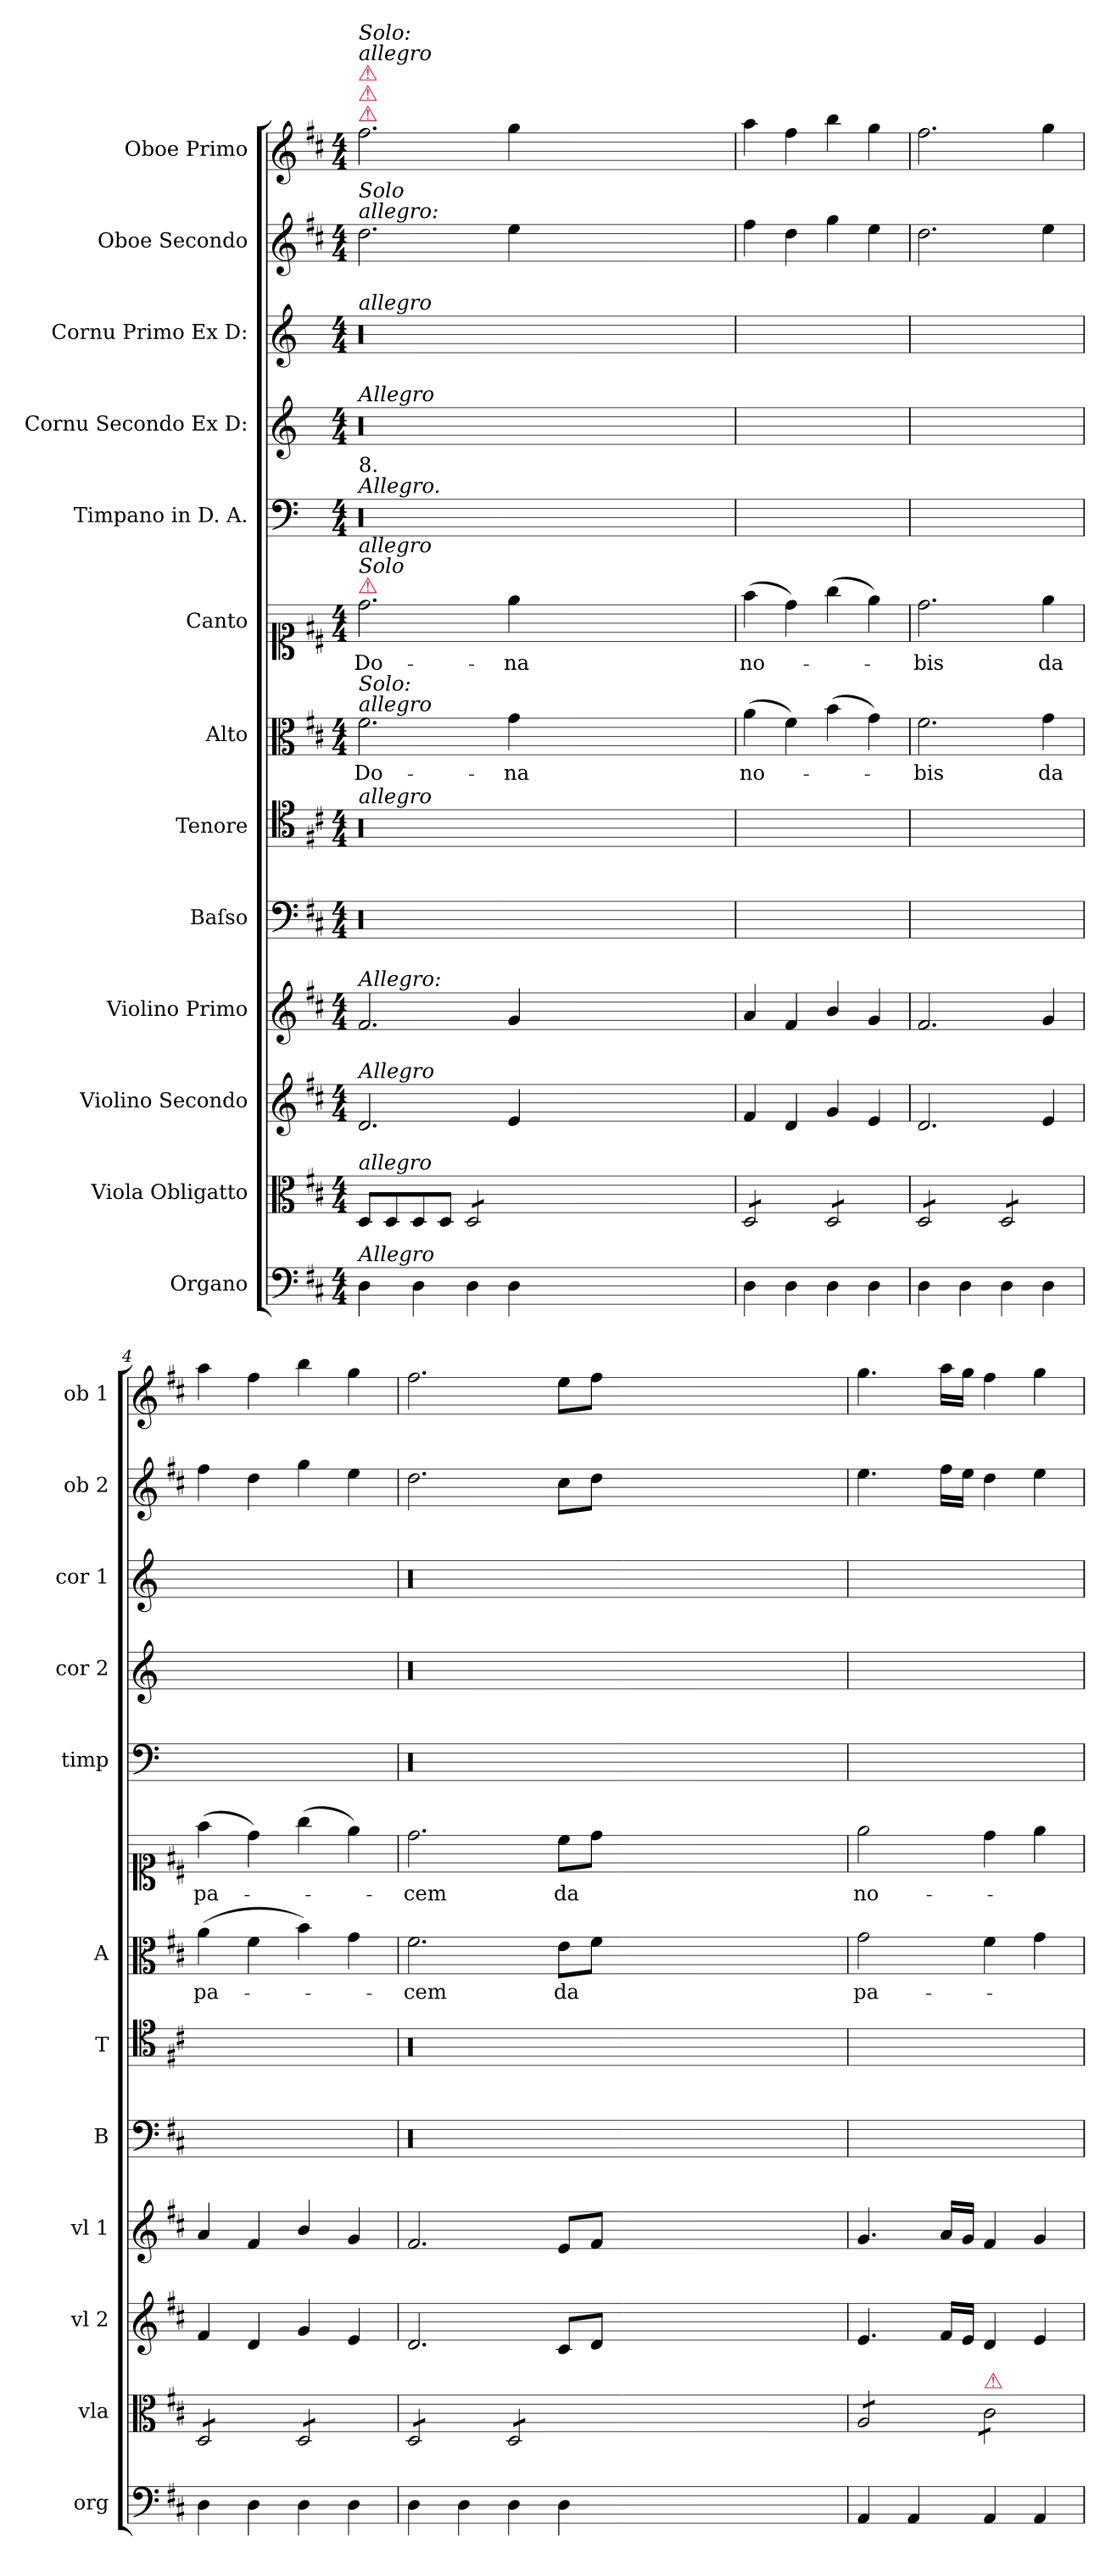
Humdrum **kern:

**kern	**dynam	**kern	**dynam	**kern	**dynam	**kern	**dynam	**kern	**kern	**kern	**text	**kern	**text	**kern	**kern	**kern	**kern	**kern
*part13	*part13	*part12	*part12	*part11	*part11	*part10	*part10	*part9	*part8	*part7	*part7	*part6	*part6	*part5	*part4	*part3	*part2	*part1
*staff13	*staff13	*staff12	*staff12	*staff11	*staff11	*staff10	*staff10	*staff9	*staff8	*staff7	*staff7	*staff6	*staff6	*staff5	*staff4	*staff3	*staff2	*staff1
*I"Organo	*	*I"Viola Obligatto	*	*I"Violino Secondo	*	*I"Violino Primo	*	*I"Baſso	*I"Tenore	*I"Alto	*	*I"Canto	*	*I"Timpano in D. A.	*I"Cornu Secondo Ex D:	*I"Cornu Primo Ex D:	*I"Oboe Secondo	*I"Oboe Primo
*I'org	*	*I'vla	*	*I'vl 2	*	*I'vl 1	*	*I'B	*I'T	*I'A	*	*	*	*I'timp	*I'cor 2	*I'cor 1	*I'ob 2	*I'ob 1
*clefF4	*	*clefC3	*	*clefG2	*	*clefG2	*	*clefF4	*clefC4	*clefC3	*	*clefC1	*	*clefF4	*clefG2	*clefG2	*clefG2	*clefG2
*	*	*	*	*	*	*	*	*	*	*	*	*	*	*	*ITrd6c10	*ITrd6c10	*	*
*k[f#c#]	*	*k[f#c#]	*	*k[f#c#]	*	*k[f#c#]	*	*k[f#c#]	*k[f#c#]	*k[f#c#]	*	*k[f#c#]	*	*k[]	*k[f#c#]	*k[f#c#]	*k[f#c#]	*k[f#c#]
*D:	*	*D:	*	*D:	*	*D:	*	*D:	*D:	*D:	*	*D:	*	*	*	*	*D:	*D:
*M4/4	*	*M4/4	*	*M4/4	*	*M4/4	*	*M4/4	*M4/4	*M4/4	*	*M4/4	*	*M4/4	*M4/4	*M4/4	*M4/4	*M4/4
=1	=1	=1	=1	=1	=1	=1	=1	=1	=1	=1	=1	=1	=1	=1	=1	=1	=1	=1
!	!	!	!	!	!	!	!	!	!	!	!	!	!	!	!	!	!	!LO:TX:a:color=crimson:t=⚠
!	!	!	!	!	!	!	!	!	!	!	!	!	!	!	!	!	!	!LO:TX:a:color=crimson:t=⚠
!	!	!	!	!	!	!	!	!	!	!	!	!	!	!	!	!	!	!LO:TX:a:color=crimson:t=⚠
!	!	!	!	!	!	!	!	!	!	!	!	!	!	!	!	!	!	!LO:TX:a:i:t=allegro
!	!	!	!	!	!	!	!	!	!	!	!	!	!	!	!	!	!	!LO:TX:a:i:t=Solo&colon;
!	!	!	!	!	!	!	!	!	!	!	!	!	!	!	!	!	!LO:TX:a:i:t=allegro&colon;	!
!	!	!	!	!	!	!	!	!	!	!	!	!	!	!	!	!	!LO:TX:a:i:t=Solo	!
!	!	!	!	!	!	!	!	!	!	!	!	!	!	!	!	!LO:TX:a:i:t=allegro	!	!
!	!	!	!	!	!	!	!	!	!	!	!	!	!	!	!LO:TX:a:i:t=Allegro	!	!	!
!	!	!	!	!	!	!	!	!	!	!	!	!	!	!LO:TX:a:i:t=Allegro.	!	!	!	!
!	!	!	!	!	!	!	!	!	!	!	!	!	!	!LO:TX:a:t=8.	!	!	!	!
!	!	!	!	!	!	!	!	!	!	!	!	!LO:TX:a:color=crimson:t=⚠	!	!	!	!	!	!
!	!	!	!	!	!	!	!	!	!	!	!	!LO:TX:a:i:t=Solo	!	!	!	!	!	!
!	!	!	!	!	!	!	!	!	!	!	!	!LO:TX:a:i:t=allegro	!	!	!	!	!	!
!	!	!	!	!	!	!	!	!	!	!LO:TX:a:i:t=allegro	!	!	!	!	!	!	!	!
!	!	!	!	!	!	!	!	!	!	!LO:TX:a:i:t=Solo&colon;	!	!	!	!	!	!	!	!
!	!	!	!	!	!	!	!	!	!LO:TX:a:i:t=allegro	!	!	!	!	!	!	!	!	!
!	!	!	!	!	!	!LO:TX:a:i:t=Allegro&colon;	!	!	!	!	!	!	!	!	!	!	!	!
!	!	!	!	!LO:TX:a:i:t=Allegro	!	!	!	!	!	!	!	!	!	!	!	!	!	!
!	!	!LO:TX:a:i:t=allegro	!	!	!	!	!	!	!	!	!	!	!	!	!	!	!	!
!LO:TX:a:i:t=Allegro	!	!	!	!	!	!	!	!	!	!	!	!	!	!	!	!	!	!
!	!LO:DY:a	!	!LO:DY:a	!	!	!	!	!	!	!	!	!	!	!	!	!	!	!
4D\	pio	8D/L	pio&colon;	2.d/	pio&colon;	2.f#/	pio&colon;	00r	00r	2.f#\	Do-	2.dd\	Do-	00r	00r	00r	2.dd\	2.ff#\
.	.	8D/	.	.	.	.	.	.	.	.	.	.	.	.	.	.	.	.
4D\	.	8D/	.	.	.	.	.	.	.	.	.	.	.	.	.	.	.	.
.	.	8D/J	.	.	.	.	.	.	.	.	.	.	.	.	.	.	.	.
*	*	*tremolo	*	*	*	*	*	*	*	*	*	*	*	*	*	*	*	*
4D\	.	8D/L	.	.	.	.	.	.	.	.	.	.	.	.	.	.	.	.
.	.	8D/	.	.	.	.	.	.	.	.	.	.	.	.	.	.	.	.
4D\	.	8D/	.	4e/	.	4g/	.	.	.	4g\	-na	4ee\	-na	.	.	.	4ee\	4gg\
.	.	8D/J	.	.	.	.	.	.	.	.	.	.	.	.	.	.	.	.
0.ryy	.	0.ryy	.	0.ryy	.	0.ryy	.	.	.	0.ryy	.	0.ryy	.	.	.	.	0.ryy	0.ryy
=2	=2	=2	=2	=2	=2	=2	=2	=2	=2	=2	=2	=2	=2	=2	=2	=2	=2	=2
4D\	.	8D/L	.	4f#/	.	4a/	.	1ryy	1ryy	(4a\	no-	(4ff#\	no-	1ryy	1ryy	1ryy	4ff#\	4aa\
.	.	8D/	.	.	.	.	.	.	.	.	.	.	.	.	.	.	.	.
4D\	.	8D/	.	4d/	.	4f#/	.	.	.	4f#\)	.	4dd\)	.	.	.	.	4dd\	4ff#\
.	.	8D/J	.	.	.	.	.	.	.	.	.	.	.	.	.	.	.	.
4D\	.	8D/L	.	4g/	.	4b/	.	.	.	(4b\	.	(4gg\	.	.	.	.	4gg\	4bb\
.	.	8D/	.	.	.	.	.	.	.	.	.	.	.	.	.	.	.	.
4D\	.	8D/	.	4e/	.	4g/	.	.	.	4g\)	.	4ee\)	.	.	.	.	4ee\	4gg\
.	.	8D/J	.	.	.	.	.	.	.	.	.	.	.	.	.	.	.	.
=3	=3	=3	=3	=3	=3	=3	=3	=3	=3	=3	=3	=3	=3	=3	=3	=3	=3	=3
4D\	.	8D/L	.	2.d/	.	2.f#/	.	1ryy	1ryy	2.f#\	-bis	2.dd\	-bis	1ryy	1ryy	1ryy	2.dd\	2.ff#\
.	.	8D/	.	.	.	.	.	.	.	.	.	.	.	.	.	.	.	.
4D\	.	8D/	.	.	.	.	.	.	.	.	.	.	.	.	.	.	.	.
.	.	8D/J	.	.	.	.	.	.	.	.	.	.	.	.	.	.	.	.
4D\	.	8D/L	.	.	.	.	.	.	.	.	.	.	.	.	.	.	.	.
.	.	8D/	.	.	.	.	.	.	.	.	.	.	.	.	.	.	.	.
4D\	.	8D/	.	4e/	.	4g/	.	.	.	4g\	da	4ee\	da	.	.	.	4ee\	4gg\
.	.	8D/J	.	.	.	.	.	.	.	.	.	.	.	.	.	.	.	.
=4	=4	=4	=4	=4	=4	=4	=4	=4	=4	=4	=4	=4	=4	=4	=4	=4	=4	=4
4D\	.	8D/L	.	4f#/	.	4a/	.	1ryy	1ryy	(4a\	pa-	(4ff#\	pa-	1ryy	1ryy	1ryy	4ff#\	4aa\
.	.	8D/	.	.	.	.	.	.	.	.	.	.	.	.	.	.	.	.
4D\	.	8D/	.	4d/	.	4f#/	.	.	.	4f#\	.	4dd\)	.	.	.	.	4dd\	4ff#\
.	.	8D/J	.	.	.	.	.	.	.	.	.	.	.	.	.	.	.	.
4D\	.	8D/L	.	4g/	.	4b/	.	.	.	4b\)	.	(4gg\	.	.	.	.	4gg\	4bb\
.	.	8D/	.	.	.	.	.	.	.	.	.	.	.	.	.	.	.	.
4D\	.	8D/	.	4e/	.	4g/	.	.	.	4g\	.	4ee\)	.	.	.	.	4ee\	4gg\
.	.	8D/J	.	.	.	.	.	.	.	.	.	.	.	.	.	.	.	.
=5	=5	=5	=5	=5	=5	=5	=5	=5	=5	=5	=5	=5	=5	=5	=5	=5	=5	=5
4D\	.	8D/L	.	2.d/	.	2.f#/	.	00r	00r	2.f#\	-cem	2.dd\	-cem	00r	00r	00r	2.dd\	2.ff#\
.	.	8D/	.	.	.	.	.	.	.	.	.	.	.	.	.	.	.	.
4D\	.	8D/	.	.	.	.	.	.	.	.	.	.	.	.	.	.	.	.
.	.	8D/J	.	.	.	.	.	.	.	.	.	.	.	.	.	.	.	.
4D\	.	8D/L	.	.	.	.	.	.	.	.	.	.	.	.	.	.	.	.
.	.	8D/	.	.	.	.	.	.	.	.	.	.	.	.	.	.	.	.
4D\	.	8D/	.	8c#/L	.	8e/L	.	.	.	8e\L	da	8cc#\L	da	.	.	.	8cc#\L	8ee\L
.	.	8D/J	.	8d/J	.	8f#/J	.	.	.	8f#\J	.	8dd\J	.	.	.	.	8dd\J	8ff#\J
0.ryy	.	0.ryy	.	0.ryy	.	0.ryy	.	.	.	0.ryy	.	0.ryy	.	.	.	.	0.ryy	0.ryy
=6	=6	=6	=6	=6	=6	=6	=6	=6	=6	=6	=6	=6	=6	=6	=6	=6	=6	=6
4AA/	.	8A/L	.	4.e/	.	4.g/	.	1ryy	1ryy	2g\	pa-	2ee\	no-	1ryy	1ryy	1ryy	4.ee\	4.gg\
.	.	8A/	.	.	.	.	.	.	.	.	.	.	.	.	.	.	.	.
4AA/	.	8A/	.	.	.	.	.	.	.	.	.	.	.	.	.	.	.	.
.	.	8A/J	.	16f#/LL	.	16a/LL	.	.	.	.	.	.	.	.	.	.	16ff#\LL	16aa\LL
.	.	.	.	16e/JJ	.	16g/JJ	.	.	.	.	.	.	.	.	.	.	16ee\JJ	16gg\JJ
!	!	!LO:TX:a:color=crimson:t=⚠	!	!	!	!	!	!	!	!	!	!	!	!	!	!	!	!
4AA/	.	8c#\L	.	4d/	.	4f#/	.	.	.	4f#\	.	4dd\	.	.	.	.	4dd\	4ff#\
.	.	8c#\	.	.	.	.	.	.	.	.	.	.	.	.	.	.	.	.
4AA/	.	8c#\	.	4e/	.	4g/	.	.	.	4g\	.	4ee\	.	.	.	.	4ee\	4gg\
.	.	8c#\J	.	.	.	.	.	.	.	.	.	.	.	.	.	.	.	.
*	*	*Xtremolo	*	*	*	*	*	*	*	*	*	*	*	*	*	*	*	*
=	=	=	=	=	=	=	=	=	=	=	=	=	=	=	=	=	=	=
*-	*-	*-	*-	*-	*-	*-	*-	*-	*-	*-	*-	*-	*-	*-	*-	*-	*-	*-
